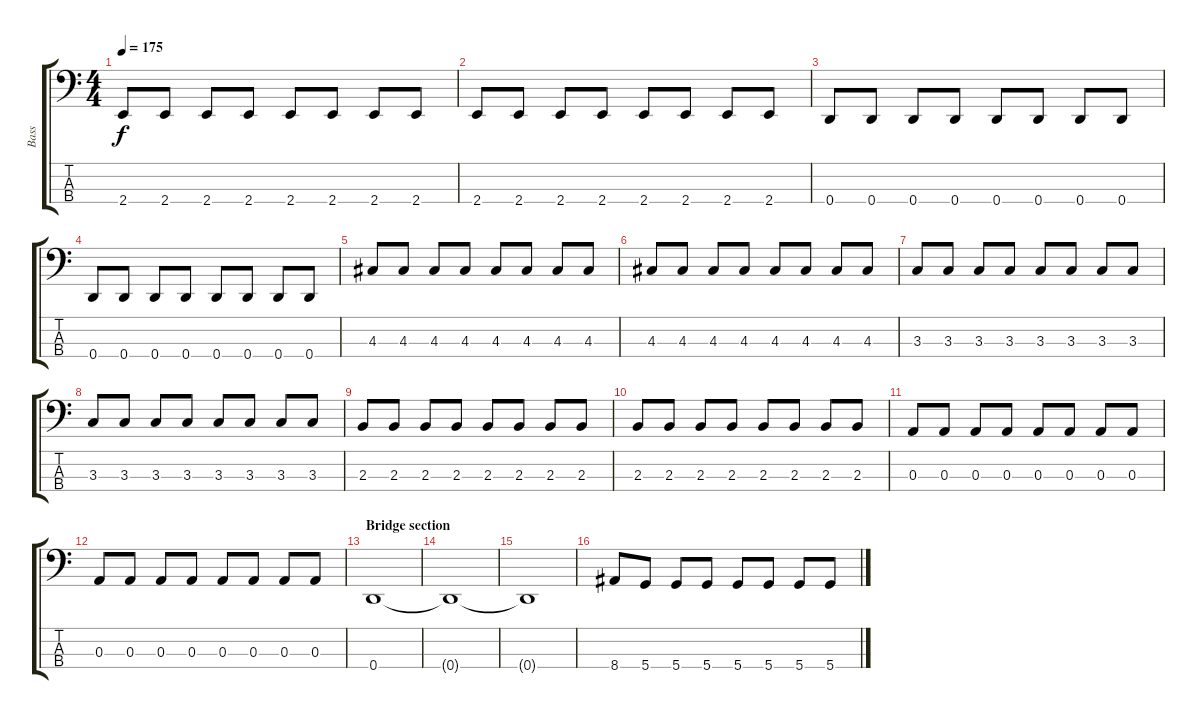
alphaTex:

\track ("Bass" "Bass") {instrument electricbasspick}
\staff {score tabs}
\tuning (G2 D2 A1 D1) {hide}
\ts (4 4)
\tempo 175
\clef f4
\ks c
2.4.8{dy f} 2.4.8 2.4.8 2.4.8 2.4.8 2.4.8 2.4.8 2.4.8 |
2.4.8 2.4.8 2.4.8 2.4.8 2.4.8 2.4.8 2.4.8 2.4.8 |
0.4.8 0.4.8 0.4.8 0.4.8 0.4.8 0.4.8 0.4.8 0.4.8 |
0.4.8 0.4.8 0.4.8 0.4.8 0.4.8 0.4.8 0.4.8 0.4.8 |
\section ("" "")
4.3.8 4.3.8 4.3.8 4.3.8 4.3.8 4.3.8 4.3.8 4.3.8 |
4.3.8 4.3.8 4.3.8 4.3.8 4.3.8 4.3.8 4.3.8 4.3.8 |
3.3.8 3.3.8 3.3.8 3.3.8 3.3.8 3.3.8 3.3.8 3.3.8 |
3.3.8 3.3.8 3.3.8 3.3.8 3.3.8 3.3.8 3.3.8 3.3.8 |
2.3.8 2.3.8 2.3.8 2.3.8 2.3.8 2.3.8 2.3.8 2.3.8 |
2.3.8 2.3.8 2.3.8 2.3.8 2.3.8 2.3.8 2.3.8 2.3.8 |
0.3.8 0.3.8 0.3.8 0.3.8 0.3.8 0.3.8 0.3.8 0.3.8 |
0.3.8 0.3.8 0.3.8 0.3.8 0.3.8 0.3.8 0.3.8 0.3.8 |
\section ("" "Bridge section")
0.4.1 |
0.4{t}.1 |
0.4{t}.1 |
8.4.8 5.4.8 5.4.8 5.4.8 5.4.8 5.4.8 5.4.8 5.4.8
